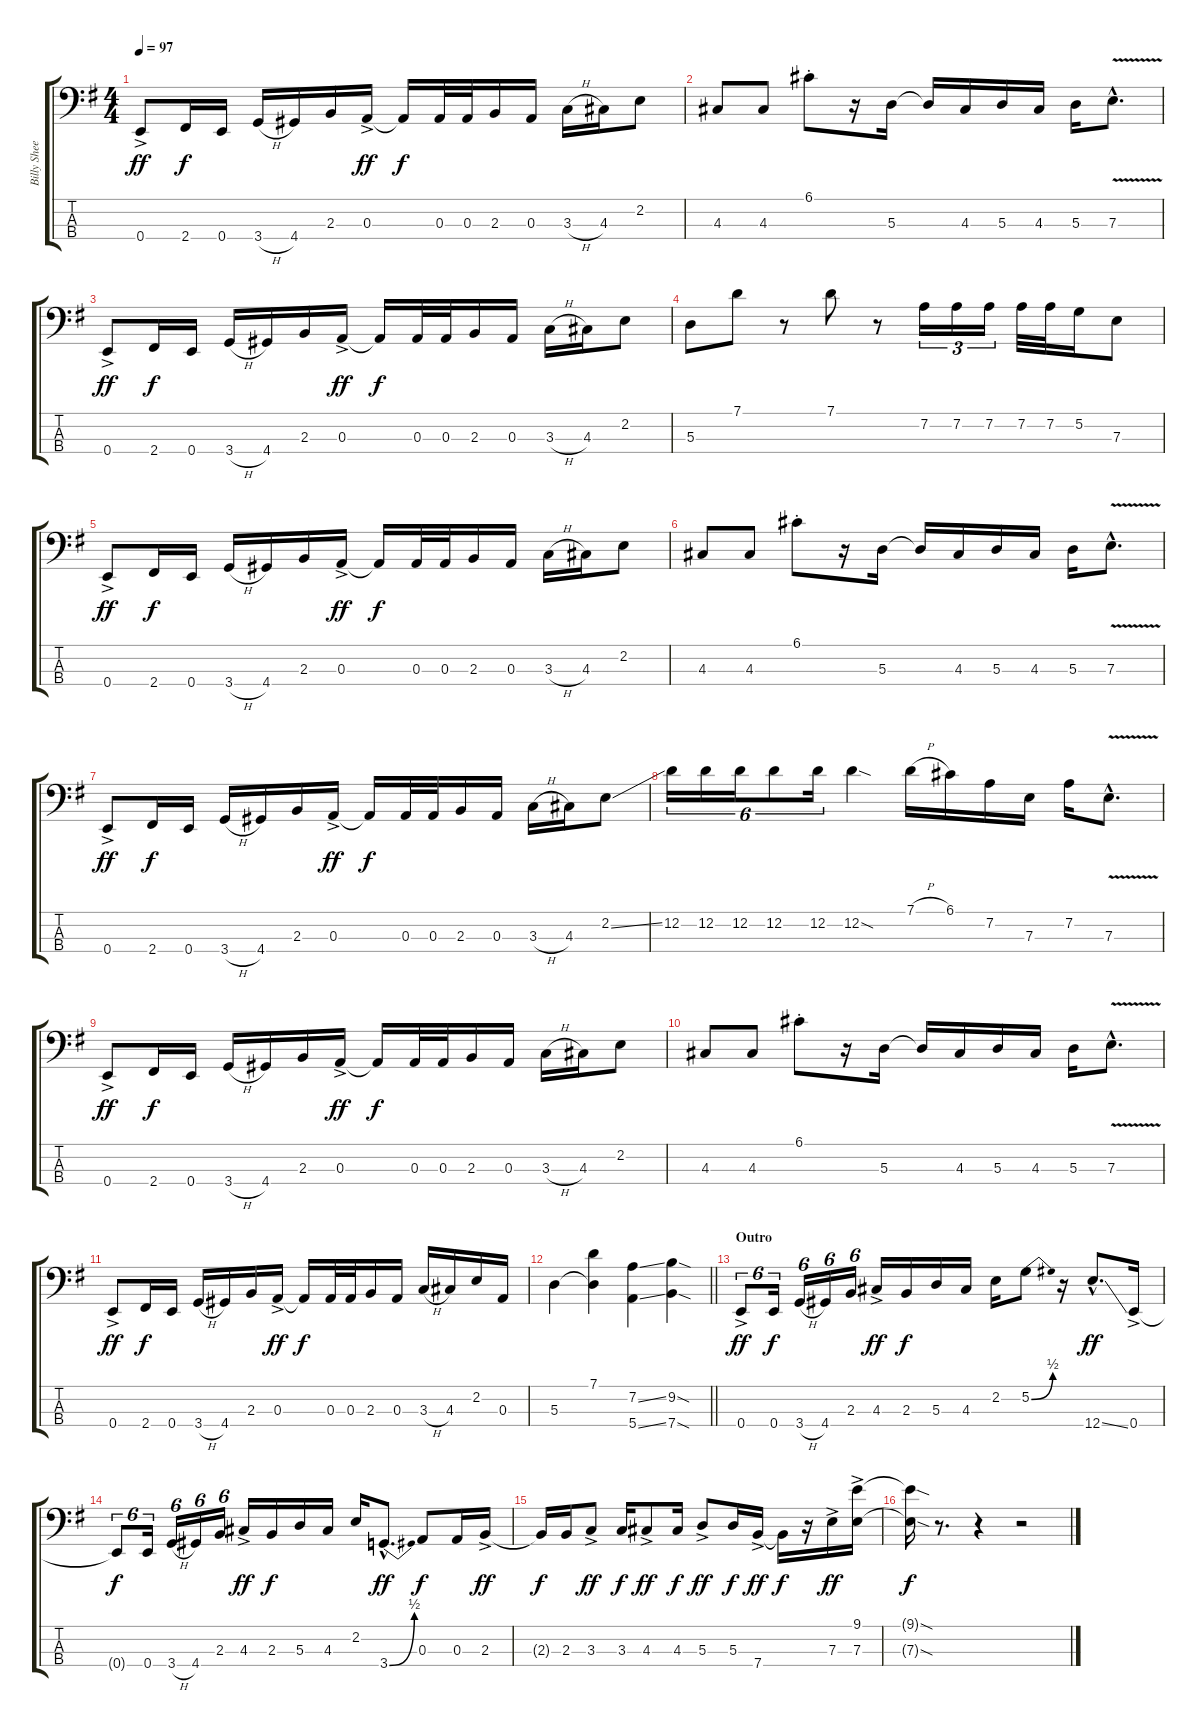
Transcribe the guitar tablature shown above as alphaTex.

\track ("Billy Sheehan" "Billy Shee") {instrument electricbassfinger}
\staff {score tabs}
\tuning (G2 D2 A1 E1) {hide}
\ts (4 4)
\tempo 97
\clef f4
\ks g
0.4{ac}.8{dy ff} 2.4.16{dy f} 0.4.16 3.4{h}.16 4.4.16 2.3.16 0.3{ac}.16{dy ff} 0.3{t}.16{dy f} 0.3.32 0.3.32 2.3.16 0.3.16 3.3{h}.16 4.3.16 2.2.8 |
4.3.8 4.3.8 6.1{st}.8 r.16 5.3.16 5.3{t}.16 4.3.16 5.3.16 4.3.16 5.3.16 7.3{v hac}.8{d} |
0.4{ac}.8{dy ff} 2.4.16{dy f} 0.4.16 3.4{h}.16 4.4.16 2.3.16 0.3{ac}.16{dy ff} 0.3{t}.16{dy f} 0.3.32 0.3.32 2.3.16 0.3.16 3.3{h}.16 4.3.16 2.2.8 |
5.3.8 7.1.8 r.8 7.1.8 r.8 7.2.16{tu (3 2)} 7.2.16{tu (3 2)} 7.2.16{tu (3 2)} 7.2.32 7.2.32 5.2.16 7.3.8 |
0.4{ac}.8{dy ff} 2.4.16{dy f} 0.4.16 3.4{h}.16 4.4.16 2.3.16 0.3{ac}.16{dy ff} 0.3{t}.16{dy f} 0.3.32 0.3.32 2.3.16 0.3.16 3.3{h}.16 4.3.16 2.2.8 |
4.3.8 4.3.8 6.1{st}.8 r.16 5.3.16 5.3{t}.16 4.3.16 5.3.16 4.3.16 5.3.16 7.3{v hac}.8{d} |
0.4{ac}.8{dy ff} 2.4.16{dy f} 0.4.16 3.4{h}.16 4.4.16 2.3.16 0.3{ac}.16{dy ff} 0.3{t}.16{dy f} 0.3.32 0.3.32 2.3.16 0.3.16 3.3{h}.16 4.3.16 2.2{ss}.8 |
12.2.16{tu (6 4)} 12.2.16{tu (6 4)} 12.2.16{tu (6 4)} 12.2.8{tu (6 4)} 12.2.16{tu (6 4)} 12.2{sod}.4 7.1{h}.16 6.1.16 7.2.16 7.3.16 7.2.16 7.3{v hac}.8{d} |
0.4{ac}.8{dy ff} 2.4.16{dy f} 0.4.16 3.4{h}.16 4.4.16 2.3.16 0.3{ac}.16{dy ff} 0.3{t}.16{dy f} 0.3.32 0.3.32 2.3.16 0.3.16 3.3{h}.16 4.3.16 2.2.8 |
4.3.8 4.3.8 6.1{st}.8 r.16 5.3.16 5.3{t}.16 4.3.16 5.3.16 4.3.16 5.3.16 7.3{v hac}.8{d} |
0.4{ac}.8{dy ff} 2.4.16{dy f} 0.4.16 3.4{h}.16 4.4.16 2.3.16 0.3{ac}.16{dy ff} 0.3{t}.16{dy f} 0.3.32 0.3.32 2.3.16 0.3.16 3.3{h}.16 4.3.16 2.2.16 0.3.16 |
\barLineRight lightlight
5.3.4 (7.1 5.3{t}).4 (7.2{ss} 5.4{ss}).4 (9.2{sod} 7.4{sod}).4 |
\section ("" "Outro")
0.4{ac}.8{tu (6 4) dy ff} 0.4.16{tu (6 4) dy f} 3.4{h}.16{tu (6 4)} 4.4.16{tu (6 4)} 2.3.16{tu (6 4)} 4.3{ac}.16{dy ff} 2.3.16{dy f} 5.3.16 4.3.16 2.2.16 5.2{be (bend 0 0 60 2)}.8 r.16 12.4{ss hac}.8{d dy ff} 0.4{ac}.16 |
0.4{t}.8{tu (6 4) dy f} 0.4.16{tu (6 4)} 3.4{h}.16{tu (6 4)} 4.4.16{tu (6 4)} 2.3.16{tu (6 4)} 4.3{ac}.16{dy ff} 2.3.16{dy f} 5.3.16 4.3.16 2.2.16 3.4{be (bend 0 0 60 2) hac}.8{d dy ff} 0.3.8{dy f} 0.3.16 2.3{ac}.16{dy ff} |
2.3{t}.16{dy f} 2.3.16 3.3{ac}.8{dy ff} 3.3.16{dy f} 4.3{ac}.8{dy ff} 4.3.16{dy f} 5.3{ac}.8{dy ff} 5.3.16{dy f} 7.4{ac}.16{dy ff} 7.4{t}.16{dy f} r.16 7.3{ac}.16{dy ff} (9.1{ac} 7.3{ac}).16 |
(9.1{sod t} 7.3{sod t}).16{dy f} r.8{d} r.4 r.2
